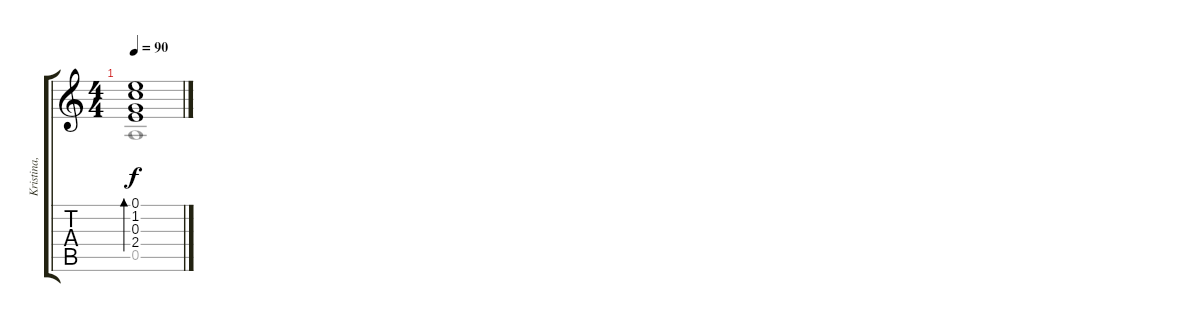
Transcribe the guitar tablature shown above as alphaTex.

\track ("Kristina, Anya, Olya" "Kristina, ") {instrument acousticguitarnylon}
\staff {score tabs}
\tuning (E4 B3 G3 D3 A2 E2) {hide}
\voice
\ts (4 4)
\tempo 90
\clef g2
\ks c
(0.1 1.2 0.3 2.4).1{bd 60 dy f}
\voice
\clef g2
\ottava regular
\simile none
\ks c
0.5.1{dy f}
